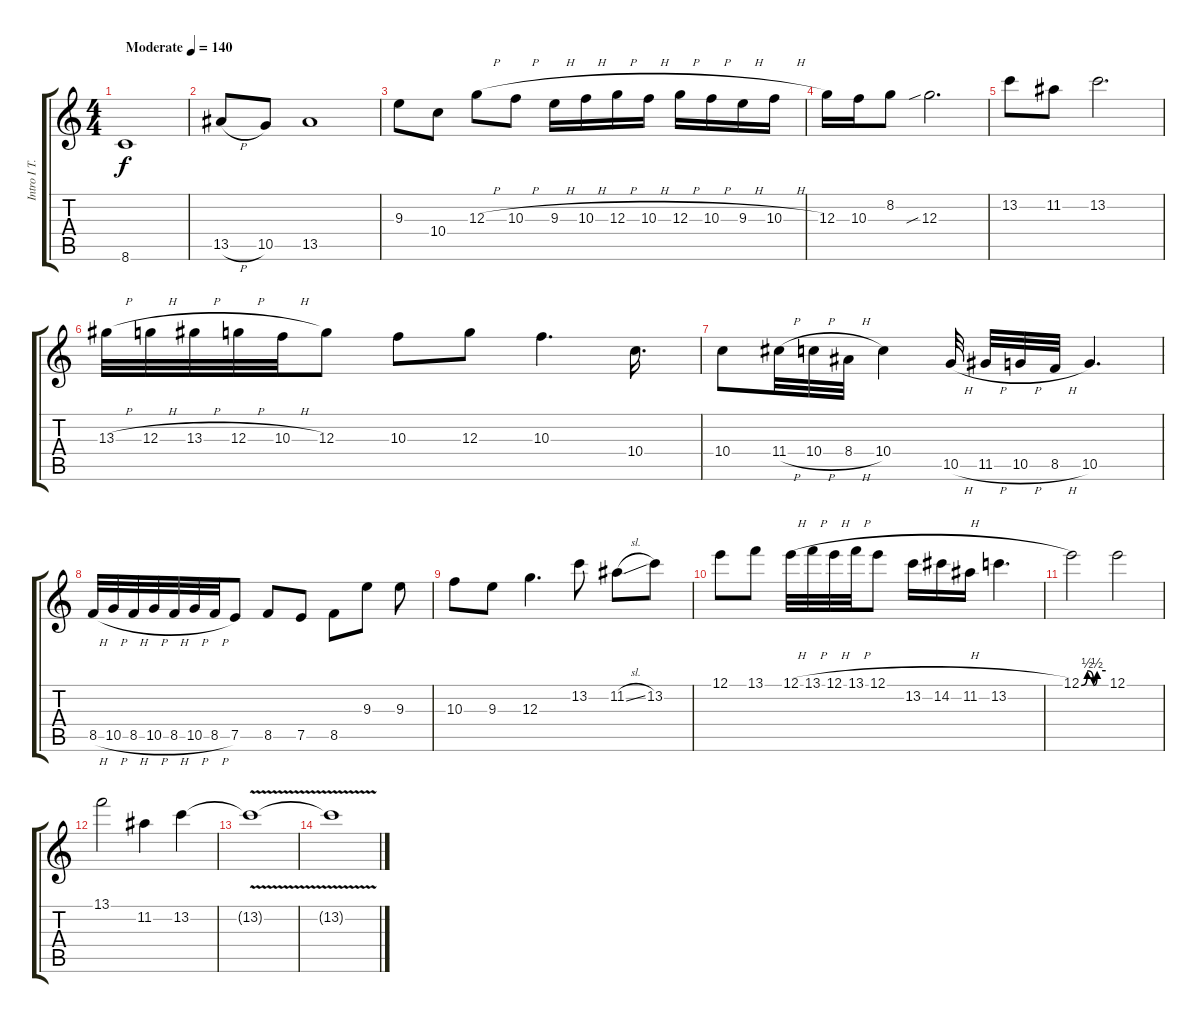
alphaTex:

\track ("Intro I T.D." "Intro I T.") {instrument distortionguitar}
\staff {score tabs}
\tuning (E4 B3 G3 D3 A2 E2) {hide}
\ts (4 4)
\tempo (140 "Moderate")
\clef g2
\ks c
8.6.1{dy f instrument distortionguitar} |
13.5{h}.8 10.5.8 13.5.1 |
9.3.8 10.4.8 12.3{h}.8 10.3{h}.8 9.3{h}.16 10.3{h}.16 12.3{h}.16 10.3{h}.16 12.3{h}.16 10.3{h}.16 9.3{h}.16 10.3{h}.16 |
12.3.16 10.3.16 8.2.8 12.3{sib}.2{d} |
13.2.8 11.2.8 13.2.2{d} |
13.3{h}.32 12.3{h}.32 13.3{h}.32 12.3{h}.32 10.3{h}.32 12.3.8 10.3.8 12.3.8 10.3.4{d} 10.4.16{d} |
10.4.8 11.4{h}.32 10.4{h}.32 8.4{h}.32 10.4.4 10.5{h}.32 11.5{h}.32 10.5{h}.32 8.5{h}.32 10.5.4{d} |
8.5{h}.32 10.5{h}.32 8.5{h}.32 10.5{h}.32 8.5{h}.32 10.5{h}.32 8.5{h}.32 7.5.8 8.5.8 7.5.8 8.5.8 9.3.8 9.3.8 |
10.3.8 9.3.8 12.3.4{d} 13.2.8 11.2{sl}.8 13.2.8 |
12.1.8 13.1.8 12.1{h}.32 13.1{h}.32 12.1{h}.32 13.1{h}.32 12.1{h}.8 13.2.16 14.2.16 11.2.16 13.2.4{d} |
12.1{be (custom 0 0 15 2 30 0 39 2 60 2)}.2 12.1.2 |
13.1.2 11.2.4 13.2.4 |
13.2{v t}.1 |
13.2{t}.1
